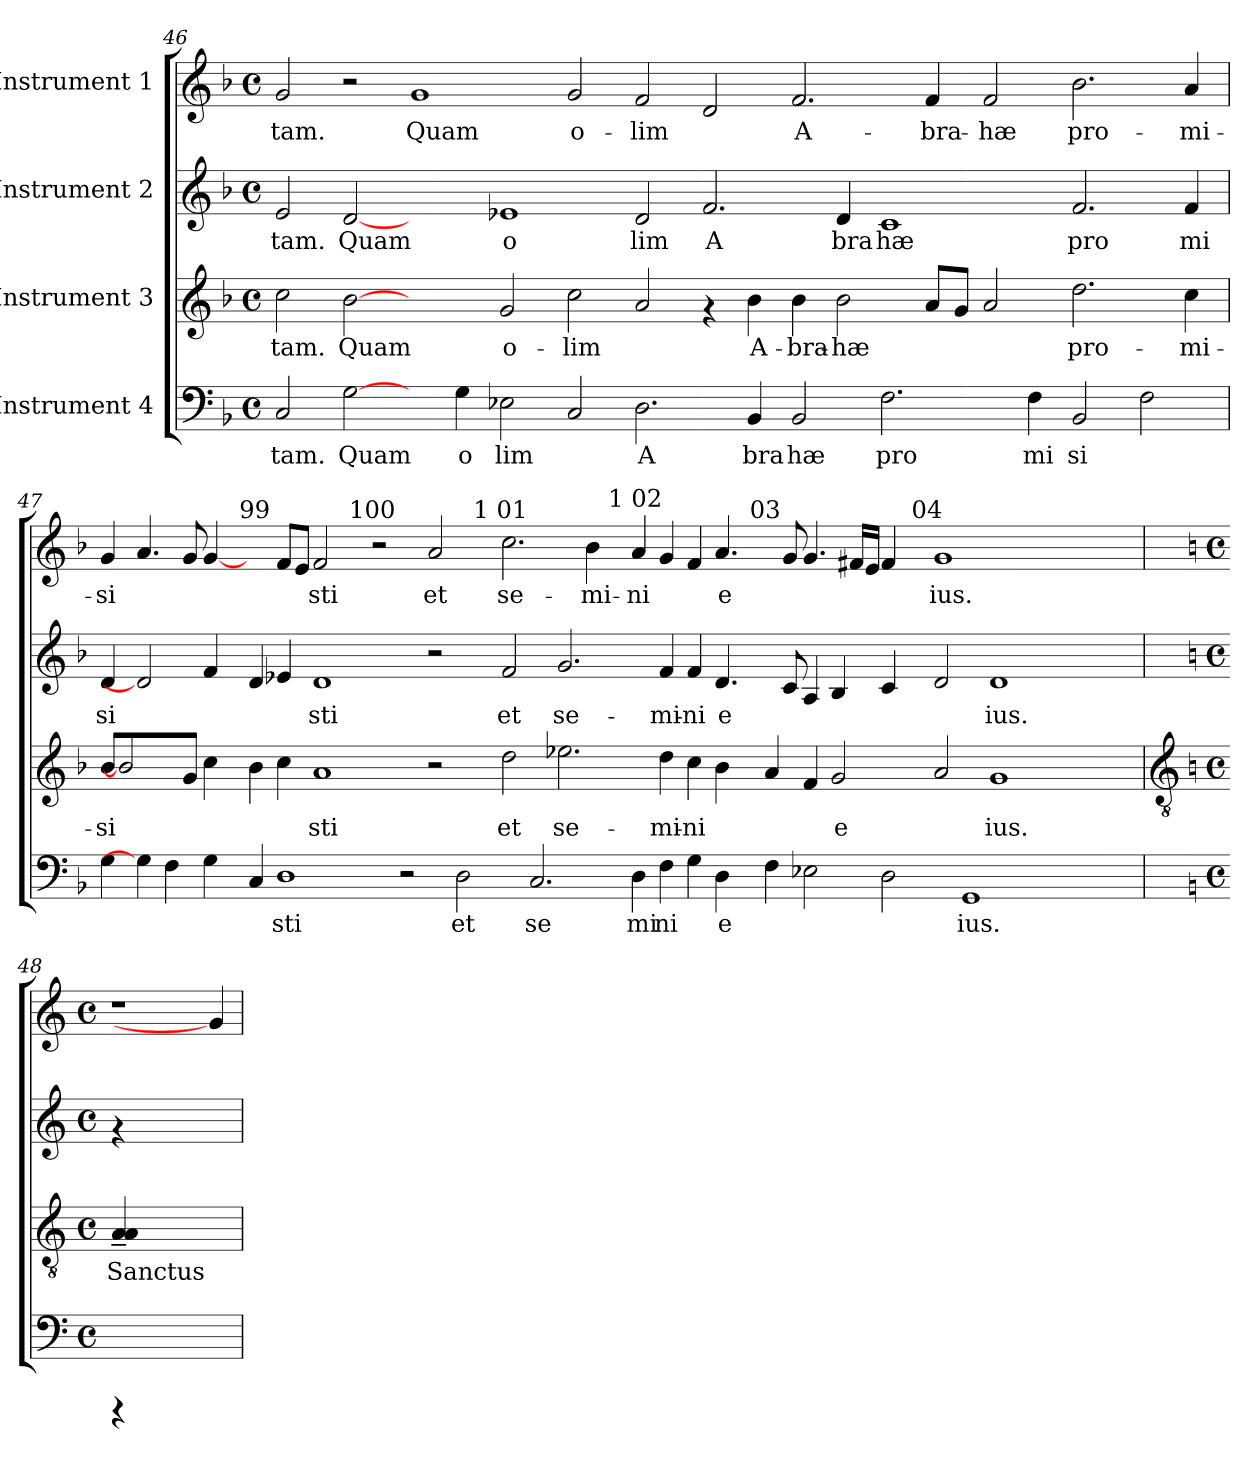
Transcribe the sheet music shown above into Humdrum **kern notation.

**kern	**text	**kern	**text	**kern	**text	**kern	**text
*part4	*part4	*part3	*part3	*part2	*part2	*part1	*part1
*staff4	*staff4	*staff3	*staff3	*staff2	*staff2	*staff1	*staff1
*I"Instrument 4	*	*I"Instrument 3	*	*I"Instrument 2	*	*I"Instrument 1	*
!!LO:PB:g=z
*clefF4	*	*clefG2	*	*clefG2	*	*clefG2	*
*k[b-]	*	*k[b-]	*	*k[b-]	*	*k[b-]	*
*F:	*	*F:	*	*F:	*	*F:	*
*M4/4	*	*M4/4	*	*M4/4	*	*M4/4	*
*met(c)	*	*met(c)	*	*met(c)	*	*met(c)	*
=46	=46	=46	=46	=46	=46	=46	=46
!	!LO:LY:b	!	!LO:LY:b	!	!LO:LY:b	!	!LO:LY:a
2C/	tam.	2cc\	tam.	2e/	-tam.	2g/	-tam.
!	!LO:LY:b	!	!LO:LY:b	!	!LO:LY:b	!	!
[2G\	Quam	[2b-	Quam	[2d	Quam	2r	.
!	!	!	!	!	!	!	!LO:LY:a
4ryy	.	2ryy	.	2ryy	.	1g	Quam
!	!LO:LY:b	!	!	!	!	!	!
4G\	o	.	.	.	.	.	.
!	!LO:LY:b	!	!LO:LY:b	!	!LO:LY:b	!	!
2E-X\	lim	2g/	o-	1e-X	o	.	.
!	!LO:LY:b	!	!LO:LY:b	!	!	!	!LO:LY:a
2C/	.	2cc\	-lim	.	.	2g/	o-
!	!LO:LY:b	!	!LO:LY:b	!	!LO:LY:b	!	!LO:LY:a
2.D\	A	2a/	.	2d/	lim	2f/	-lim
!	!	!	!	!	!LO:LY:b	!	!LO:LY:a
.	.	4rf	.	2.f/	A	2d/	.
!	!LO:LY:b	!	!LO:LY:b	!	!	!	!
4BB-/	bra	4b-\	A-	.	.	.	.
!	!LO:LY:b	!	!LO:LY:b	!	!	!	!LO:LY:a
2BB-/	hæ	4b-\	-bra-	.	.	2.f/	A-
!	!	!	!LO:LY:b	!	!LO:LY:b	!	!
.	.	2b-\	-hæ	4d/	bra	.	.
!	!LO:LY:b	!	!	!	!LO:LY:b	!	!
2.F\	pro	.	.	1c	hæ	.	.
!	!	!	!LO:LY:b	!	!	!	!LO:LY:a
.	.	8a/L	.	.	.	4f/	-bra-
!	!	!	!LO:LY:b	!	!	!	!
.	.	8g/J	.	.	.	.	.
!	!	!	!LO:LY:b	!	!	!	!LO:LY:a
.	.	2a/	.	.	.	2f/	-hæ
!	!LO:LY:b	!	!	!	!	!	!
4F\	mi	.	.	.	.	.	.
!	!LO:LY:b	!	!LO:LY:b	!	!LO:LY:b	!	!LO:LY:a
2BB-/	si	2.dd\	pro-	2.f/	pro	2.b-\	pro-
!	!LO:LY:b	!	!	!	!	!	!
2F\	.	.	.	.	.	.	.
!	!	!	!LO:LY:b	!	!LO:LY:b	!	!LO:LY:a
.	.	4cc\	-mi-	4f/	mi	4a/	-mi-
!!LO:LB:g=z
=47	=47	=47	=47	=47	=47	=47	=47
!	!LO:LY:b	!	!LO:LY:b	!	!LO:LY:b	!	!LO:LY:b
*	*	*	*	*	*	*^	*
*	*	*	*	*	*	*	*^	*
*	*	*	*	*	*	*	*	*^	*
*	*	*	*	*	*	*	*	*	*^	*
*	*	*	*	*	*	*	*	*	*	*^	*
4G\	.	8b-/L	-si-	4d/	si-	4g/	2ryy	1...ryy	1ryy	1ryy	1ryy	-si-
.	.	2b-]	.	.	.	.	.	.	.	.	.	.
!	!	!	!	!	!	!	!	!	!	!	!	!LO:LY:b
4G\]	.	.	.	2d]	.	4.a/	.	.	.	.	.	--
!	!LO:LY:b	!	!	!	!	!	!	!	!	!	!	!
4F\	.	.	.	.	.	.	4ryy	.	.	.	.	.
!	!	!	!LO:LY:b	!	!	!	!	!	!	!	!	!LO:LY:b
.	.	8g/J	--	.	.	8g/	.	.	.	.	.	--
!	!LO:LY:b	!	!LO:LY:b	!	!LO:LY:b	!	!	!	!	!	!	!LO:LY:b
4G\	.	4cc\	--	4f/	--	[4g/	8ryy	.	.	.	.	--
.	.	.	.	.	.	.	16ryy	.	.	.	.	.
.	.	.	.	.	.	.	64ryy	.	.	.	.	.
!	!	!	!	!	!	!	!LO:TX:a:t=99	!	!	!	!	!
.	.	.	.	.	.	.	1ryy	.	.	.	.	.
!	!LO:LY:b	!	!LO:LY:b	!	!LO:LY:b	!	!	!	!	!	!	!
4C/	.	4b-\	--	4d/	--	4ryy	.	.	1ryy	1ryy	1ryy	.
!	!LO:LY:b	!	!LO:LY:b	!	!LO:LY:b	!	!	!	!	!	!	!LO:LY:b
1D	sti	4cc\	--	4e-/	--	8f/L	.	.	.	.	.	--
!	!	!	!	!	!	!	!	!	!	!	!	!LO:LY:b
.	.	.	.	.	.	8e/J	.	.	.	.	.	--
!	!	!	!LO:LY:b	!	!LO:LY:b	!	!	!	!	!	!	!LO:LY:b
.	.	1a	-sti	1d	-sti	2f/	.	.	.	.	.	-sti
!	!	!	!	!	!	!	!	!LO:TX:a:t=100	!	!	!	!
.	.	.	.	.	.	.	.	1ryy	.	.	.	.
.	.	.	.	.	.	.	1ryy	.	.	.	.	.
.	.	.	.	.	.	2r	.	.	2ryy	1ryy	1ryy	.
2r	.	.	.	.	.	.	.	.	.	.	.	.
!	!	!	!	!	!	!	!	!	!	!	!	!LO:LY:b
.	.	2r	.	2r	.	2a/	.	.	4ryy	.	.	et
!	!LO:LY:b	!	!	!	!	!	!	!	!	!	!	!
2D\	et	.	.	.	.	.	.	.	16..ryy	.	.	.
!	!	!	!	!	!	!	!	!	!LO:TX:a:t=1 01	!	!	!
.	.	.	.	.	.	.	.	.	1ryy	.	.	.
.	.	.	.	.	.	.	.	1ryy	.	.	.	.
.	.	.	.	.	.	.	1ryy	.	.	.	.	.
!	!	!	!LO:LY:b	!	!LO:LY:b	!	!	!	!	!	!	!LO:LY:b
.	.	2dd\	et	2f/	et	2.cc\	.	.	.	1ryy	1ryy	se-
!	!LO:LY:b	!	!	!	!	!	!	!	!	!	!	!
2.C/	se	.	.	.	.	.	.	.	.	.	.	.
!	!	!	!LO:LY:b	!	!LO:LY:b	!	!	!	!	!	!	!
.	.	2.ee-\	se-	2.g/	se-	.	.	.	.	.	.	.
!	!	!	!	!	!	!	!	!	!	!	!	!LO:LY:b
.	.	.	.	.	.	4b-\	.	.	.	.	.	-mi-
.	.	.	.	.	.	.	.	.	1ryy	.	.	.
!	!	!	!	!	!	!	!	!LO:TX:a:t=1 02	!	!	!	!
.	.	.	.	.	.	.	.	1ryy	.	.	.	.
.	.	.	.	.	.	.	1ryy	.	.	.	.	.
!	!LO:LY:b	!	!	!	!	!	!	!	!	!	!	!LO:LY:b
4D\	mi	.	.	.	.	4a/	.	.	.	2...ryy	1ryy	-ni
!	!LO:LY:b	!	!LO:LY:b	!	!LO:LY:b	!	!	!	!	!	!	!LO:LY:b
4F\	ni	4dd\	-mi-	4f/	-mi-	4g/	.	.	.	.	.	.
!	!LO:LY:b	!	!LO:LY:b	!	!LO:LY:b	!	!	!	!	!	!	!LO:LY:b
4G\	.	4cc\	-ni	4f/	-ni	4f/	.	.	.	.	.	.
!	!LO:LY:b	!	!LO:LY:b	!	!LO:LY:b	!	!	!	!	!	!	!LO:LY:b
4D\	e	4b-\	.	4.d/	e-	4.a>/	.	.	.	.	.	e-
.	.	.	.	.	.	.	.	.	1ryy	.	.	.
.	.	.	.	.	.	.	.	1ryy	.	.	.	.
!	!	!	!	!	!	!	!	!	!	!LO:TX:a:t=03	!	!
.	.	.	.	.	.	.	.	.	.	1ryy	.	.
.	.	.	.	.	.	.	1ryy	.	.	.	.	.
!	!LO:LY:b	!	!LO:LY:b	!	!	!	!	!	!	!	!	!
4F\	.	4a/	.	.	.	.	.	.	.	.	2ryy	.
!	!	!	!	!	!LO:LY:b	!	!	!	!	!	!	!LO:LY:b
.	.	.	.	8c/	--	8g/	.	.	.	.	.	--
!	!LO:LY:b	!	!LO:LY:b	!	!LO:LY:b	!	!	!	!	!	!	!LO:LY:b
2E-X\	.	4f/	.	4A/	--	4.g/	.	.	.	.	.	--
!	!	!	!LO:LY:b	!	!LO:LY:b	!	!	!	!	!	!	!
.	.	2g/	e-	4B-/	--	.	.	.	.	.	4ryy	.
!	!	!	!	!	!	!	!	!	!	!	!	!LO:LY:b
.	.	.	.	.	.	16f#/L	.	.	.	.	.	--
!	!	!	!	!	!	!	!	!	!	!	!	!LO:LY:b
.	.	.	.	.	.	16e/J	.	.	.	.	.	--
!	!LO:LY:b	!	!	!	!LO:LY:b	!	!	!	!	!	!	!LO:LY:b
2D\	.	.	.	4c/	--	4f#>/	.	.	.	.	8ryy	--
.	.	.	.	.	.	.	.	.	1ryy	.	.	.
.	.	.	.	.	.	.	.	1ryy	.	.	32ryy	.
!	!	!	!	!	!	!	!	!	!	!	!LO:TX:a:t=04	!
.	.	.	.	.	.	.	.	.	.	.	1ryy	.
.	.	.	.	.	.	.	.	.	.	1ryy	.	.
.	.	.	.	.	.	.	1ryy	.	.	.	.	.
!	!	!	!LO:LY:b	!	!LO:LY:b	!	!	!	!	!	!	!LO:LY:b
.	.	2a/	--	2d/	--	1g	.	.	.	.	.	-ius.
!	!LO:LY:b	!	!	!	!	!	!	!	!	!	!	!
1GG	ius.	.	.	.	.	.	.	.	.	.	.	.
!	!	!	!LO:LY:b	!	!LO:LY:b	!	!	!	!	!	!	!
.	.	1g	-ius.	1d	-ius.	.	.	.	.	.	.	.
.	.	.	.	.	.	.	.	.	2ryy	.	.	.
.	.	.	.	.	.	.	.	2ryy	.	.	.	.
.	.	.	.	.	.	.	.	.	.	.	2ryy	.
.	.	.	.	.	.	.	.	.	.	2ryy	.	.
.	.	.	.	.	.	.	2ryy	.	.	.	.	.
.	.	.	.	.	.	2ryy	.	.	.	.	.	.
4ryy	.	.	.	.	.	.	.	.	.	.	.	.
.	.	.	.	.	.	.	.	.	8ryy	.	.	.
.	.	.	.	.	.	.	.	8ryy	.	.	.	.
.	.	.	.	.	.	.	.	.	.	.	16.ryy	.
.	.	.	.	.	.	.	.	.	.	16ryy	.	.
.	.	.	.	.	.	.	32.ryy	.	.	.	.	.
.	.	.	.	.	.	.	.	.	64ryy	.	.	.
*	*	*	*	*	*	*v	*v	*v	*v	*v	*v	*
!!LO:LB:g=z
=48	=48	=48	=48	=48	=48	=48	=48
*	*	*clefGv2	*	*	*	*	*
*k[]	*	*k[]	*	*k[]	*	*k[]	*
*C:	*	*C:	*	*C:	*	*C:	*
*M4/4	*	*M4/4	*	*M4/4	*	*M4/4	*
*met(c)	*	*met(c)	*	*met(c)	*	*met(c)	*
*	*	*	*	*	*	*^	*
*	*	*	*	*	*	*	*^	*
*	*	*	*	*	*	*	*	*^	*
*	*	*	*	*	*	*	*	*	*^	*
*	*	*	*	*	*	*	*	*	*	*^	*
!	!	!	!	!	!	!LO:TX:a:t=Sanctus	!	!	!	!	!	!
!	!	!	!LO:LY:b	!	!	!	!	!	!	!	!	!
*	*	*	*	*	*	*v	*v	*v	*v	*v	*v	*
4rCCC	.	4A/~< 4A/~<	Sanctus-	4rf	.	1r	.
1ryy	.	1ryy	.	1ryy	.	.	.
.	.	.	.	.	.	4g/]	.
=	=	=	=	=	=	=	=
*-	*-	*-	*-	*-	*-	*-	*-
